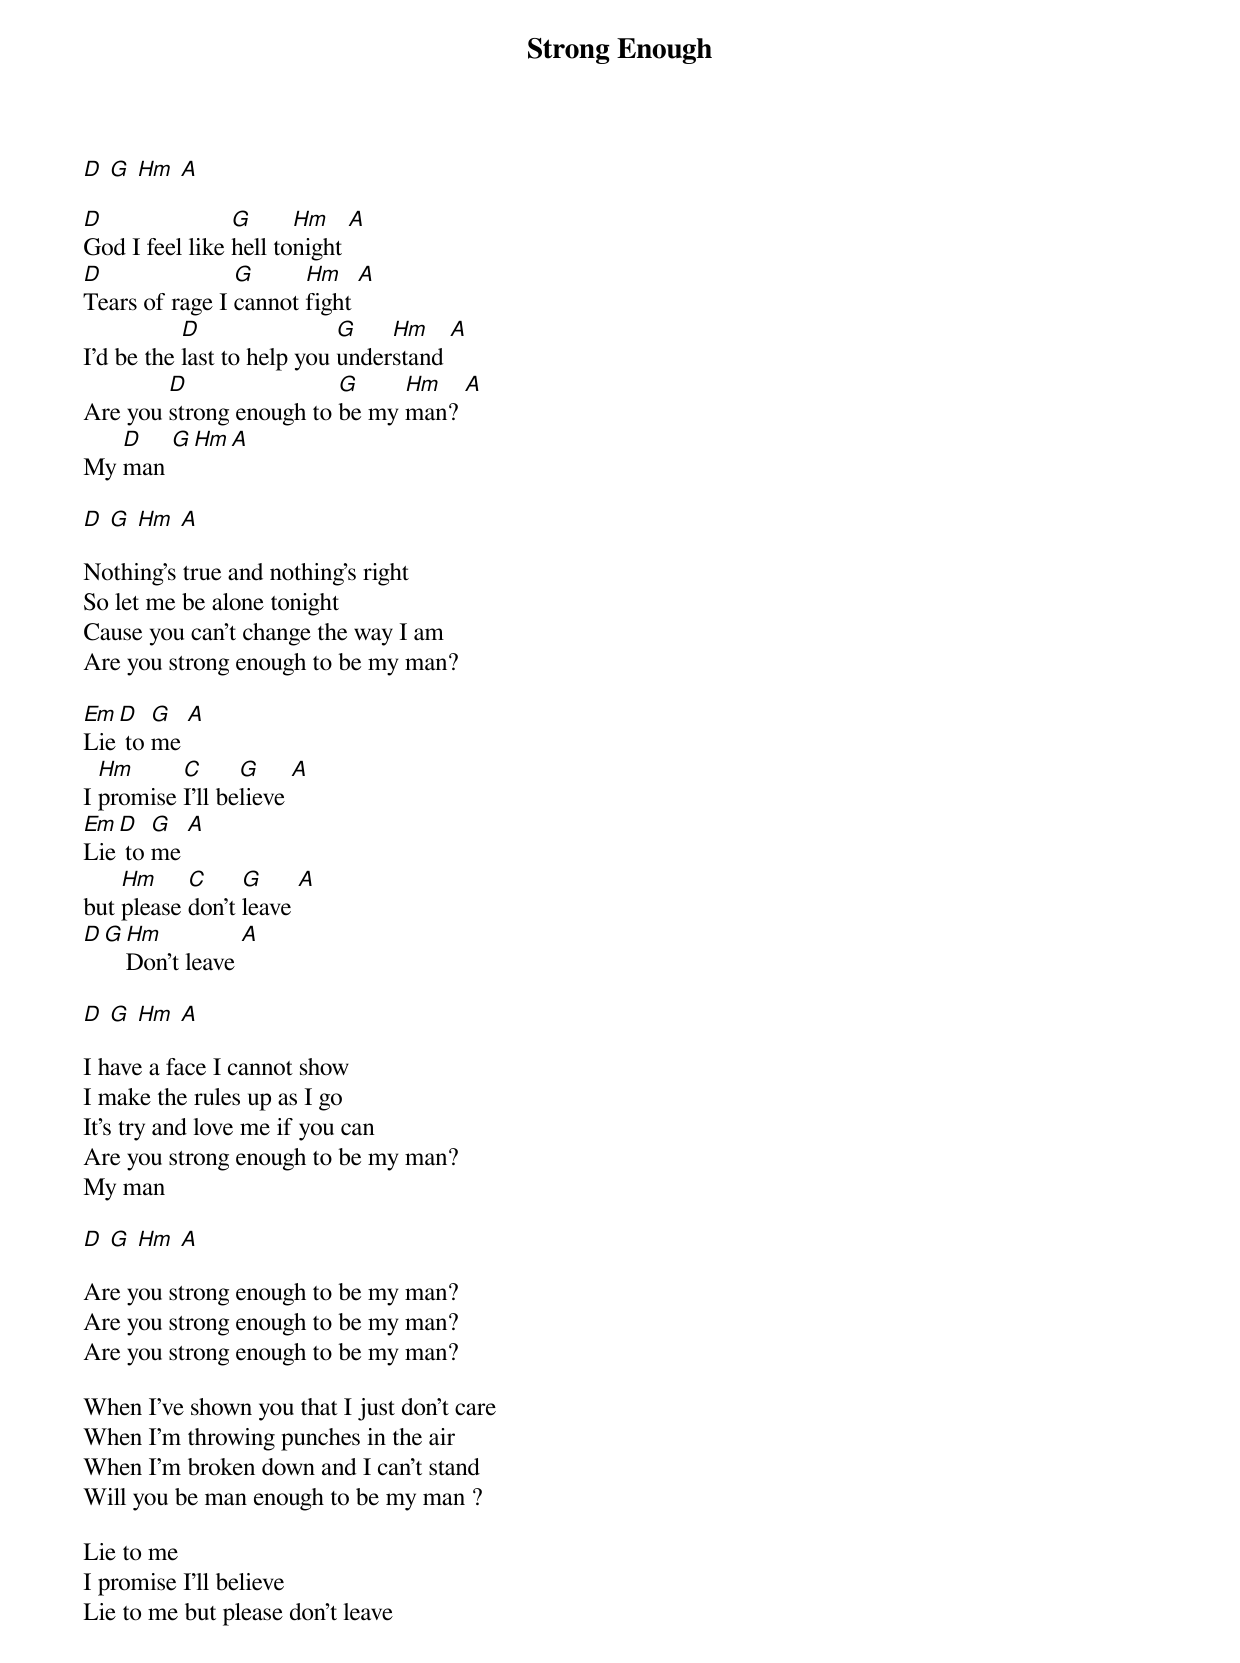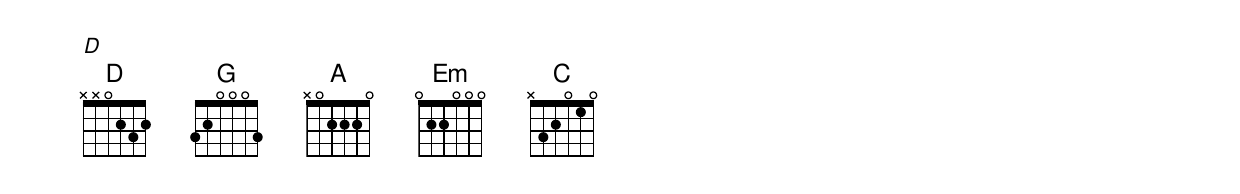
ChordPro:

{title: Strong Enough}

[D  G  Hm  A]

[D]God I feel like [G]hell to[Hm]night [A]
[D]Tears of rage I [G]cannot [Hm]fight [A]
I'd be the [D]last to help you [G]under[Hm]stand [A]
Are you [D]strong enough to [G]be my [Hm]man? [A]
My [D]man [G][Hm][A]

[D  G  Hm  A]

Nothing's true and nothing's right
So let me be alone tonight
Cause you can't change the way I am
Are you strong enough to be my man?

[Em]Lie[D] to [G]me [A]
I [Hm]promise [C]I'll be[G]lieve [A]
[Em]Lie[D] to [G]me [A]
but [Hm]please [C]don't [G]leave [A]
[D][G][Hm]Don't leave [A]

[D  G  Hm  A]

I have a face I cannot show
I make the rules up as I go
It's try and love me if you can
Are you strong enough to be my man?
My man

[D  G  Hm  A]

Are you strong enough to be my man?
Are you strong enough to be my man?
Are you strong enough to be my man?

When I've shown you that I just don't care
When I'm throwing punches in the air
When I'm broken down and I can't stand
Will you be man enough to be my man ?

Lie to me
I promise I'll believe
Lie to me but please don't leave

[D]
